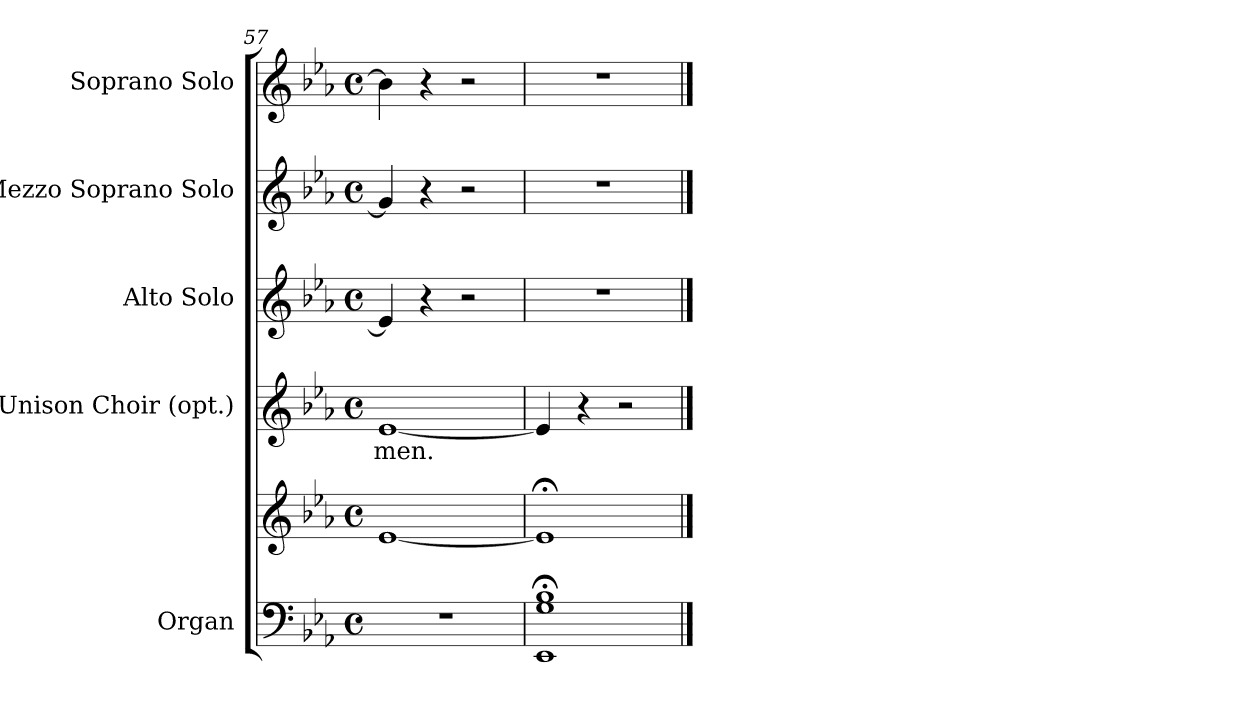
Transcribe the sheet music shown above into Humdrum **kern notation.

**kern	**kern	**kern	**text	**kern	**kern	**kern
*part5	*part5	*part4	*part4	*part3	*part2	*part1
*staff6	*staff5	*staff4	*staff4	*staff3	*staff2	*staff1
*I"Organ	*	*I"Unison Choir (opt.)	*	*I"Alto Solo	*I"Mezzo Soprano Solo	*I"Soprano Solo
*I'Org.	*	*	*	*I'A. Solo	*I'MS. Solo	*I'S. Solo
*clefF4	*clefG2	*clefG2	*	*clefG2	*clefG2	*clefG2
*k[b-e-a-]	*k[b-e-a-]	*k[b-e-a-]	*	*k[b-e-a-]	*k[b-e-a-]	*k[b-e-a-]
*E-:	*E-:	*E-:	*	*E-:	*E-:	*E-:
*M4/4	*M4/4	*M4/4	*	*M4/4	*M4/4	*M4/4
*met(c)	*met(c)	*met(c)	*	*met(c)	*met(c)	*met(c)
=57	=57	=57	=57	=57	=57	=57
!	!	!	!LO:LY:b:color=#000000	!	!	!
1r	[1e-i	[1e-i	-men.	4e-i/]	4gi/]	4b-i\]
.	.	.	.	4r	4r	4r
.	.	.	.	2r	2r	2r
=58	=58	=58	=58	=58	=58	=58
1EE-i; 1Gi; 1B-i;	1e-;i]	4e-i/]	.	1r	1r	1r
.	.	4r	.	.	.	.
.	.	2r	.	.	.	.
==	==	==	==	==	==	==
*-	*-	*-	*-	*-	*-	*-
